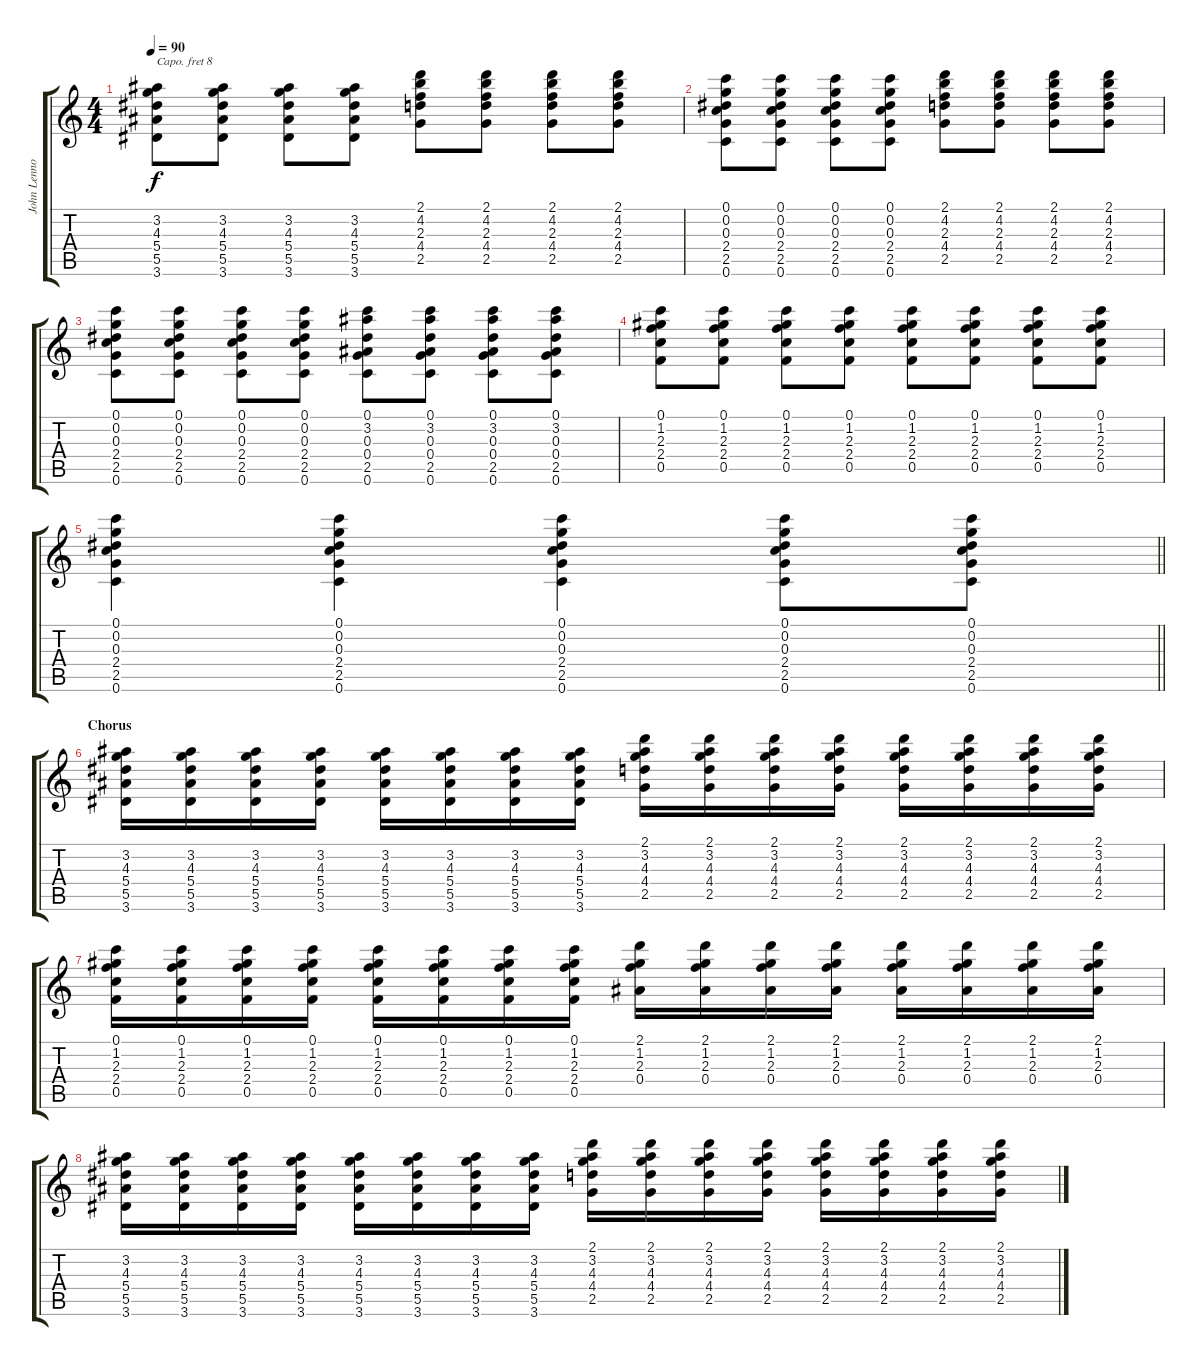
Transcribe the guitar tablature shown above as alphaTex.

\track ("John Lennon (Rhythm guitar) Capo 8" "John Lenno") {instrument distortionguitar}
\staff {score tabs}
\capo 8
\tuning (E4 B3 G3 D3 A2 E2) {hide}
\ts (4 4)
\tempo 90
\clef g2
\ks c
(3.2 4.3 5.4 5.5 3.6).8{dy f} (3.2 4.3 5.4 5.5 3.6).8 (3.2 4.3 5.4 5.5 3.6).8 (3.2 4.3 5.4 5.5 3.6).8 (2.1 4.2 2.3 4.4 2.5).8 (2.1 4.2 2.3 4.4 2.5).8 (2.1 4.2 2.3 4.4 2.5).8 (2.1 4.2 2.3 4.4 2.5).8 |
(0.1 0.2 0.3 2.4 2.5 0.6).8 (0.1 0.2 0.3 2.4 2.5 0.6).8 (0.1 0.2 0.3 2.4 2.5 0.6).8 (0.1 0.2 0.3 2.4 2.5 0.6).8 (2.1 4.2 2.3 4.4 2.5).8 (2.1 4.2 2.3 4.4 2.5).8 (2.1 4.2 2.3 4.4 2.5).8 (2.1 4.2 2.3 4.4 2.5).8 |
(0.1 0.2 0.3 2.4 2.5 0.6).8 (0.1 0.2 0.3 2.4 2.5 0.6).8 (0.1 0.2 0.3 2.4 2.5 0.6).8 (0.1 0.2 0.3 2.4 2.5 0.6).8 (0.1 3.2 0.3 0.4 2.5 0.6).8 (0.1 3.2 0.3 0.4 2.5 0.6).8 (0.1 3.2 0.3 0.4 2.5 0.6).8 (0.1 3.2 0.3 0.4 2.5 0.6).8 |
(0.1 1.2 2.3 2.4 0.5).8 (0.1 1.2 2.3 2.4 0.5).8 (0.1 1.2 2.3 2.4 0.5).8 (0.1 1.2 2.3 2.4 0.5).8 (0.1 1.2 2.3 2.4 0.5).8 (0.1 1.2 2.3 2.4 0.5).8 (0.1 1.2 2.3 2.4 0.5).8 (0.1 1.2 2.3 2.4 0.5).8 |
\barLineRight lightlight
(0.1 0.2 0.3 2.4 2.5 0.6).4 (0.1 0.2 0.3 2.4 2.5 0.6).4 (0.1 0.2 0.3 2.4 2.5 0.6).4 (0.1 0.2 0.3 2.4 2.5 0.6).8 (0.1 0.2 0.3 2.4 2.5 0.6).8 |
\section ("" "Chorus ")
(3.2 4.3 5.4 5.5 3.6).16 (3.2 4.3 5.4 5.5 3.6).16 (3.2 4.3 5.4 5.5 3.6).16 (3.2 4.3 5.4 5.5 3.6).16 (3.2 4.3 5.4 5.5 3.6).16 (3.2 4.3 5.4 5.5 3.6).16 (3.2 4.3 5.4 5.5 3.6).16 (3.2 4.3 5.4 5.5 3.6).16 (2.1 3.2 4.3 4.4 2.5).16 (2.1 3.2 4.3 4.4 2.5).16 (2.1 3.2 4.3 4.4 2.5).16 (2.1 3.2 4.3 4.4 2.5).16 (2.1 3.2 4.3 4.4 2.5).16 (2.1 3.2 4.3 4.4 2.5).16 (2.1 3.2 4.3 4.4 2.5).16 (2.1 3.2 4.3 4.4 2.5).16 |
(0.1 1.2 2.3 2.4 0.5).16 (0.1 1.2 2.3 2.4 0.5).16 (0.1 1.2 2.3 2.4 0.5).16 (0.1 1.2 2.3 2.4 0.5).16 (0.1 1.2 2.3 2.4 0.5).16 (0.1 1.2 2.3 2.4 0.5).16 (0.1 1.2 2.3 2.4 0.5).16 (0.1 1.2 2.3 2.4 0.5).16 (2.1 1.2 2.3 0.4).16 (2.1 1.2 2.3 0.4).16 (2.1 1.2 2.3 0.4).16 (2.1 1.2 2.3 0.4).16 (2.1 1.2 2.3 0.4).16 (2.1 1.2 2.3 0.4).16 (2.1 1.2 2.3 0.4).16 (2.1 1.2 2.3 0.4).16 |
(3.2 4.3 5.4 5.5 3.6).16 (3.2 4.3 5.4 5.5 3.6).16 (3.2 4.3 5.4 5.5 3.6).16 (3.2 4.3 5.4 5.5 3.6).16 (3.2 4.3 5.4 5.5 3.6).16 (3.2 4.3 5.4 5.5 3.6).16 (3.2 4.3 5.4 5.5 3.6).16 (3.2 4.3 5.4 5.5 3.6).16 (2.1 3.2 4.3 4.4 2.5).16 (2.1 3.2 4.3 4.4 2.5).16 (2.1 3.2 4.3 4.4 2.5).16 (2.1 3.2 4.3 4.4 2.5).16 (2.1 3.2 4.3 4.4 2.5).16 (2.1 3.2 4.3 4.4 2.5).16 (2.1 3.2 4.3 4.4 2.5).16 (2.1 3.2 4.3 4.4 2.5).16
